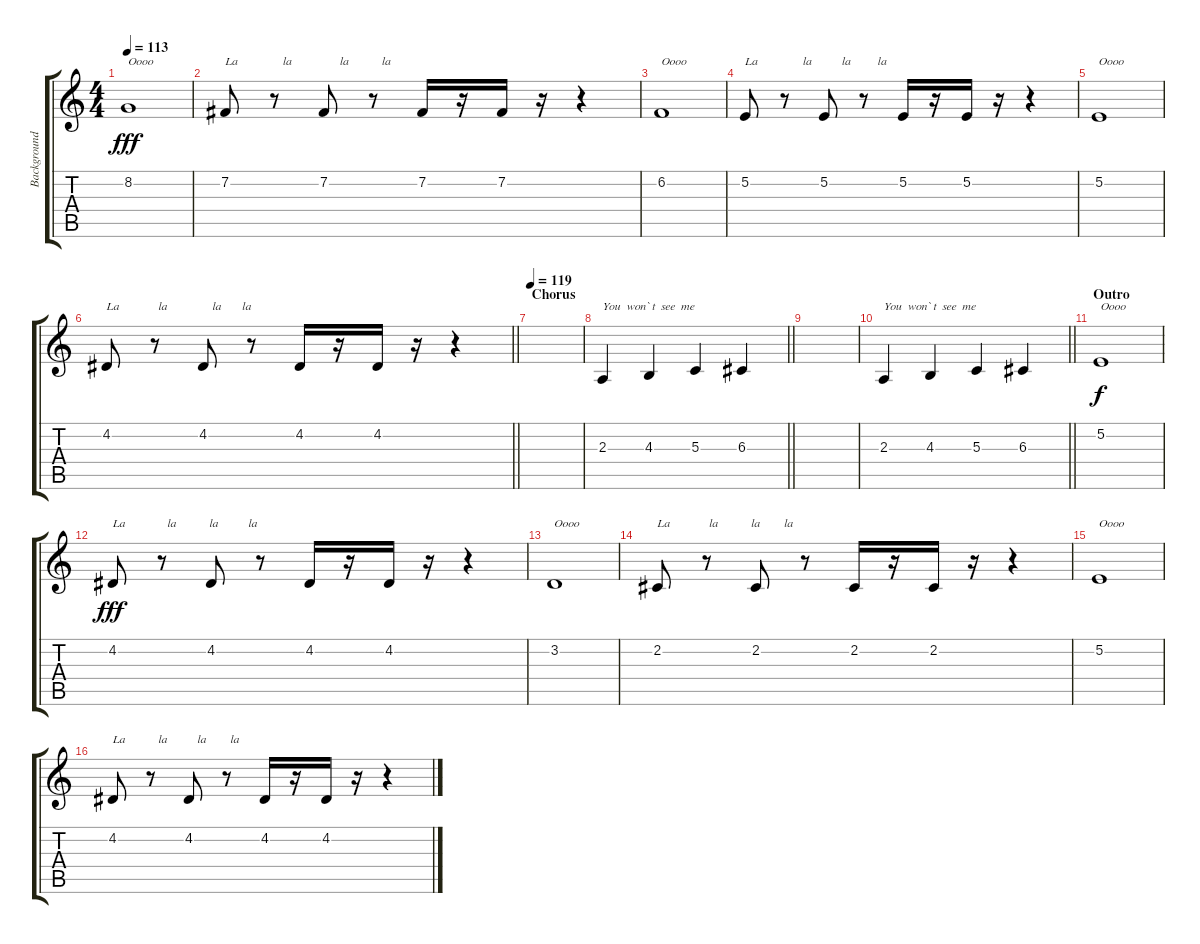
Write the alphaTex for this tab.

\track ("Background vocal (George Harrison)" "Background") {instrument altosax}
\staff {score tabs}
\tuning (E4 B3 G3 D3 A2 E2) {hide}
\ts (4 4)
\tempo 113
\clef g2
\ks c
8.2.1{txt "Oooo" dy fff} |
7.2.8{txt "La               la                la           la"} r.8 7.2.8 r.8 7.2.16 r.16 7.2.16 r.16 r.4 |
6.2.1{txt "Oooo"} |
5.2.8{txt "La               la          la         la"} r.8 5.2.8 r.8 5.2.16 r.16 5.2.16 r.16 r.4 |
5.2.1{txt "Oooo"} |
\barLineRight lightlight
4.2.8{txt "La             la               la       la"} r.8 4.2.8 r.8 4.2.16 r.16 4.2.16 r.16 r.4 |
\section ("" "Chorus")
\tempo 119
|
\barLineRight lightlight
2.3.4{txt "You  won` t  see  me"} 4.3.4 5.3.4 6.3.4 |
|
\barLineRight lightlight
2.3.4{txt "You  won` t  see  me"} 4.3.4 5.3.4 6.3.4 |
\section ("" "Outro")
5.2.1{txt "Oooo" dy f} |
4.2.8{txt "La              la           la          la" dy fff} r.8 4.2.8 r.8 4.2.16 r.16 4.2.16 r.16 r.4 |
3.2.1{txt "Oooo"} |
2.2.8{txt "La             la           la        la"} r.8 2.2.8 r.8 2.2.16 r.16 2.2.16 r.16 r.4 |
5.2.1{txt "Oooo"} |
4.2.8{txt "La           la          la        la"} r.8 4.2.8 r.8 4.2.16 r.16 4.2.16 r.16 r.4
